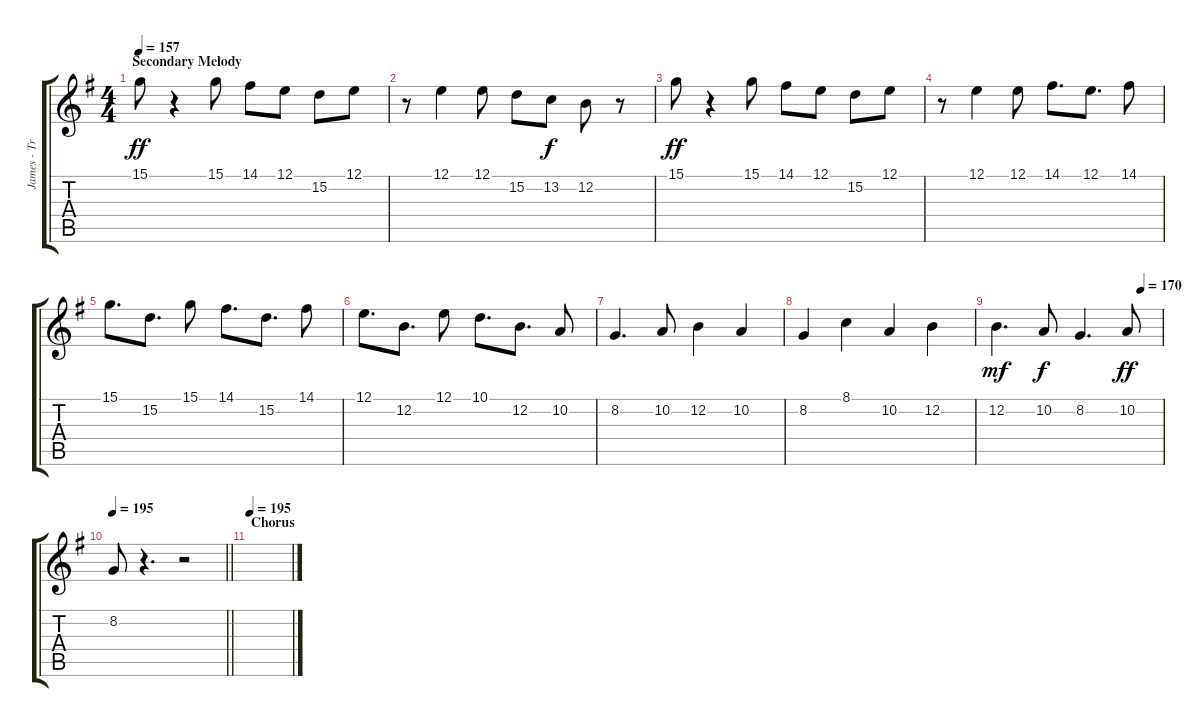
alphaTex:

\track ("James - Trumpet" "James - Tr") {instrument trumpet}
\staff {score tabs}
\tuning (E4 B3 G3 D3 A2 E2) {hide}
\ts (4 4)
\section ("" "Secondary Melody")
\tempo 157
\clef g2
\ks g
15.1.8{dy ff} r.4 15.1.8 14.1.8 12.1.8 15.2.8 12.1.8 |
r.8 12.1.4 12.1.8 15.2.8 13.2.8{dy f} 12.2.8 r.8 |
15.1.8{dy ff} r.4 15.1.8 14.1.8 12.1.8 15.2.8 12.1.8 |
r.8 12.1.4 12.1.8 14.1.8{d} 12.1.8{d} 14.1.8 |
15.1.8{d} 15.2.8{d} 15.1.8 14.1.8{d} 15.2.8{d} 14.1.8 |
12.1.8{d} 12.2.8{d} 12.1.8 10.1.8{d} 12.2.8{d} 10.2.8 |
8.2.4{d} 10.2.8 12.2.4 10.2.4 |
8.2.4 8.1.4 10.2.4 12.2.4 |
\tempo (170 0.875)
12.2.4{d dy mf} 10.2.8{dy f} 8.2.4{d} 10.2.8{dy ff} |
\tempo 195
\barLineRight lightlight
8.2.8 r.4{d} r.2 |
\section ("" "Chorus")
\tempo 195
